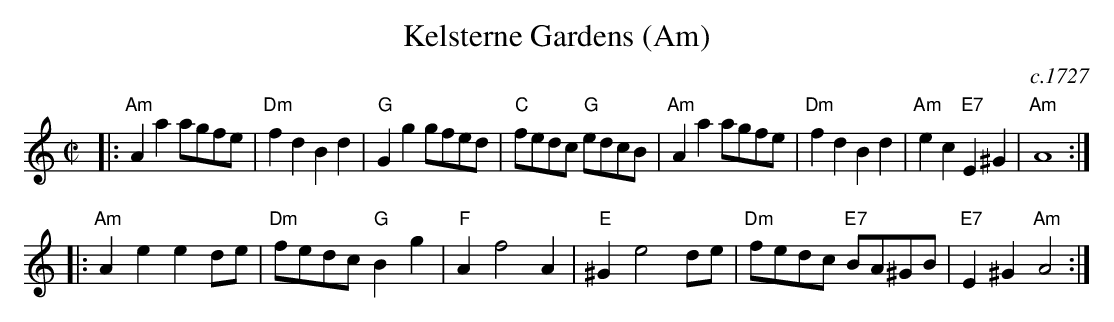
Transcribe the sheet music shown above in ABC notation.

X:1
T: Kelsterne Gardens (Am)
O: c.1727
M: C|
L: 1/8
K: Am
|: "Am"A2a2 agfe | "Dm"f2d2 B2d2 \
| "G"G2g2 gfed | "C"fedc "G"edcB \
|  "Am"A2a2 agfe | "Dm"f2d2 B2d2 \
| "Am"e2c2 "E7"E2^G2 | "Am"A8 :|
|:"Am"A2e2 e2de | "Dm"fedc "G"B2g2 \
| "F"A2 f4 A2 | "E"^G2 e4 de \
| "Dm"fedc "E7"BA^GB | "E7"E2^G2 "Am"A4 :|
